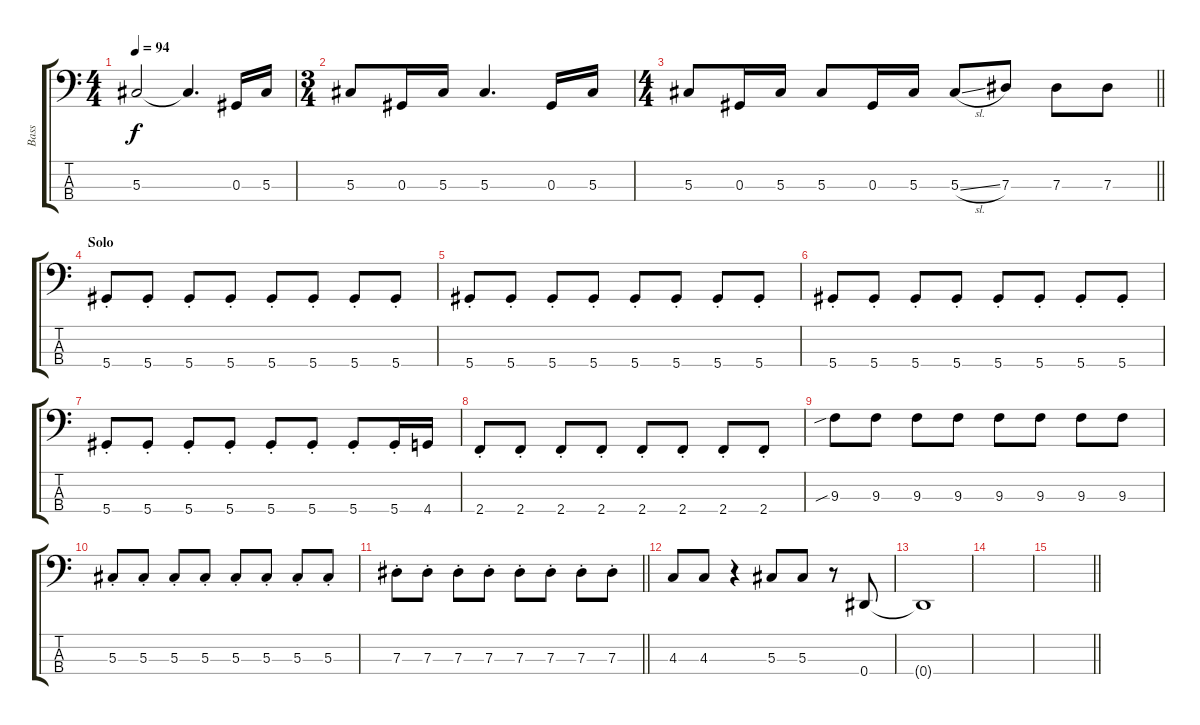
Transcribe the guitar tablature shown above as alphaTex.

\track ("Bass" "Bass") {instrument electricbassfinger}
\staff {score tabs}
\tuning (Gb2 Db2 Ab1 Eb1) {hide}
\ts (4 4)
\tempo 94
\clef f4
\ks c
5.3.2{dy f} 5.3{t}.4{d} 0.3.16 5.3.16 |
\ts (3 4)
5.3.8 0.3.16 5.3.16 5.3.4{d} 0.3.16 5.3.16 |
\ts (4 4)
\barLineRight lightlight
5.3.8 0.3.16 5.3.16 5.3.8 0.3.16 5.3.16 5.3{sl}.8 7.3.8 7.3.8 7.3.8 |
\section ("" "Solo")
5.4{st}.8 5.4{st}.8 5.4{st}.8 5.4{st}.8 5.4{st}.8 5.4{st}.8 5.4{st}.8 5.4{st}.8 |
5.4{st}.8 5.4{st}.8 5.4{st}.8 5.4{st}.8 5.4{st}.8 5.4{st}.8 5.4{st}.8 5.4{st}.8 |
5.4{st}.8 5.4{st}.8 5.4{st}.8 5.4{st}.8 5.4{st}.8 5.4{st}.8 5.4{st}.8 5.4{st}.8 |
5.4{st}.8 5.4{st}.8 5.4{st}.8 5.4{st}.8 5.4{st}.8 5.4{st}.8 5.4{st}.8 5.4{st}.16 4.4.16 |
2.4{st}.8 2.4{st}.8 2.4{st}.8 2.4{st}.8 2.4{st}.8 2.4{st}.8 2.4{st}.8 2.4{st}.8 |
9.3{sib}.8 9.3.8 9.3.8 9.3.8 9.3.8 9.3.8 9.3.8 9.3.8 |
5.3{st}.8 5.3{st}.8 5.3{st}.8 5.3{st}.8 5.3{st}.8 5.3{st}.8 5.3{st}.8 5.3{st}.8 |
\barLineRight lightlight
7.3{st}.8 7.3{st}.8 7.3{st}.8 7.3{st}.8 7.3{st}.8 7.3{st}.8 7.3{st}.8 7.3{st}.8 |
4.3.8 4.3.8 r.4 5.3.8 5.3.8 r.8 0.4.8 |
0.4{t}.1 |
|
\barLineRight lightlight
